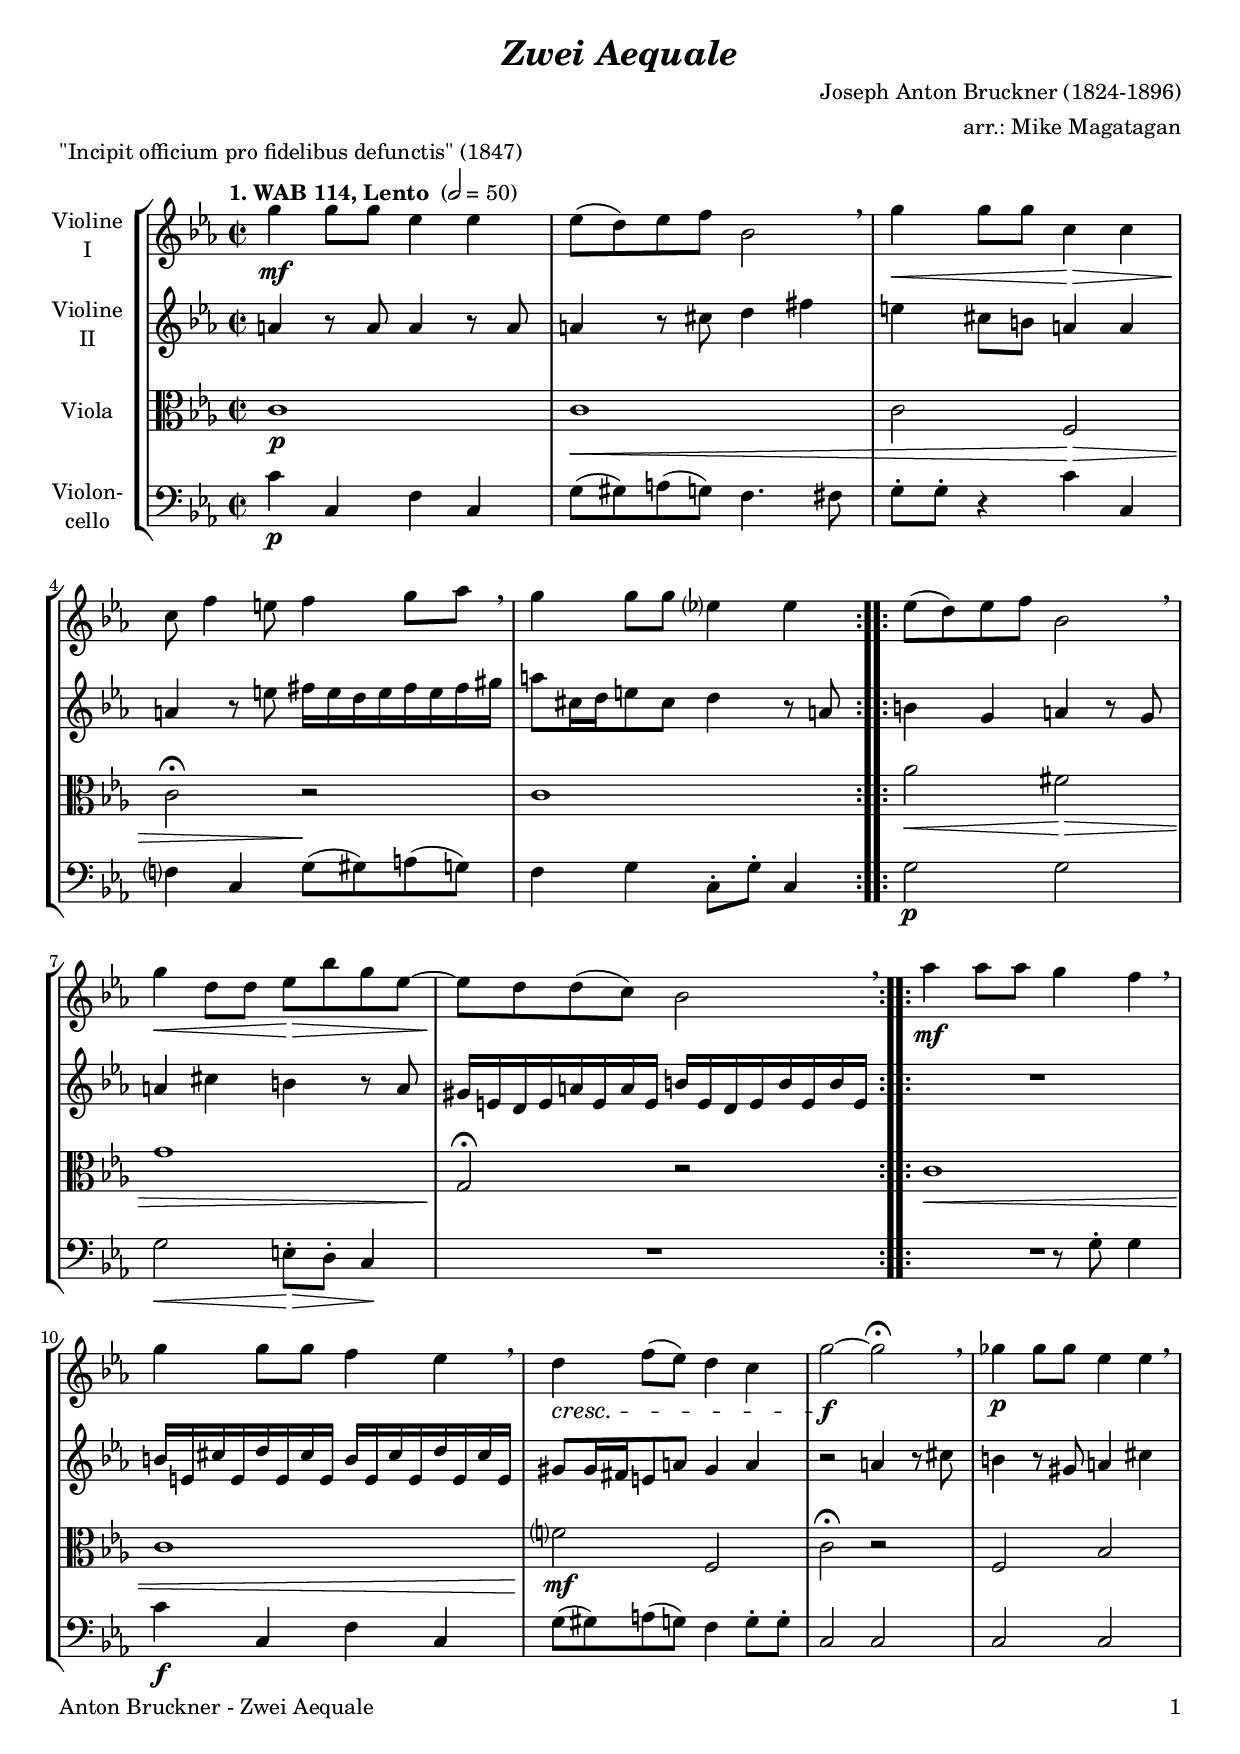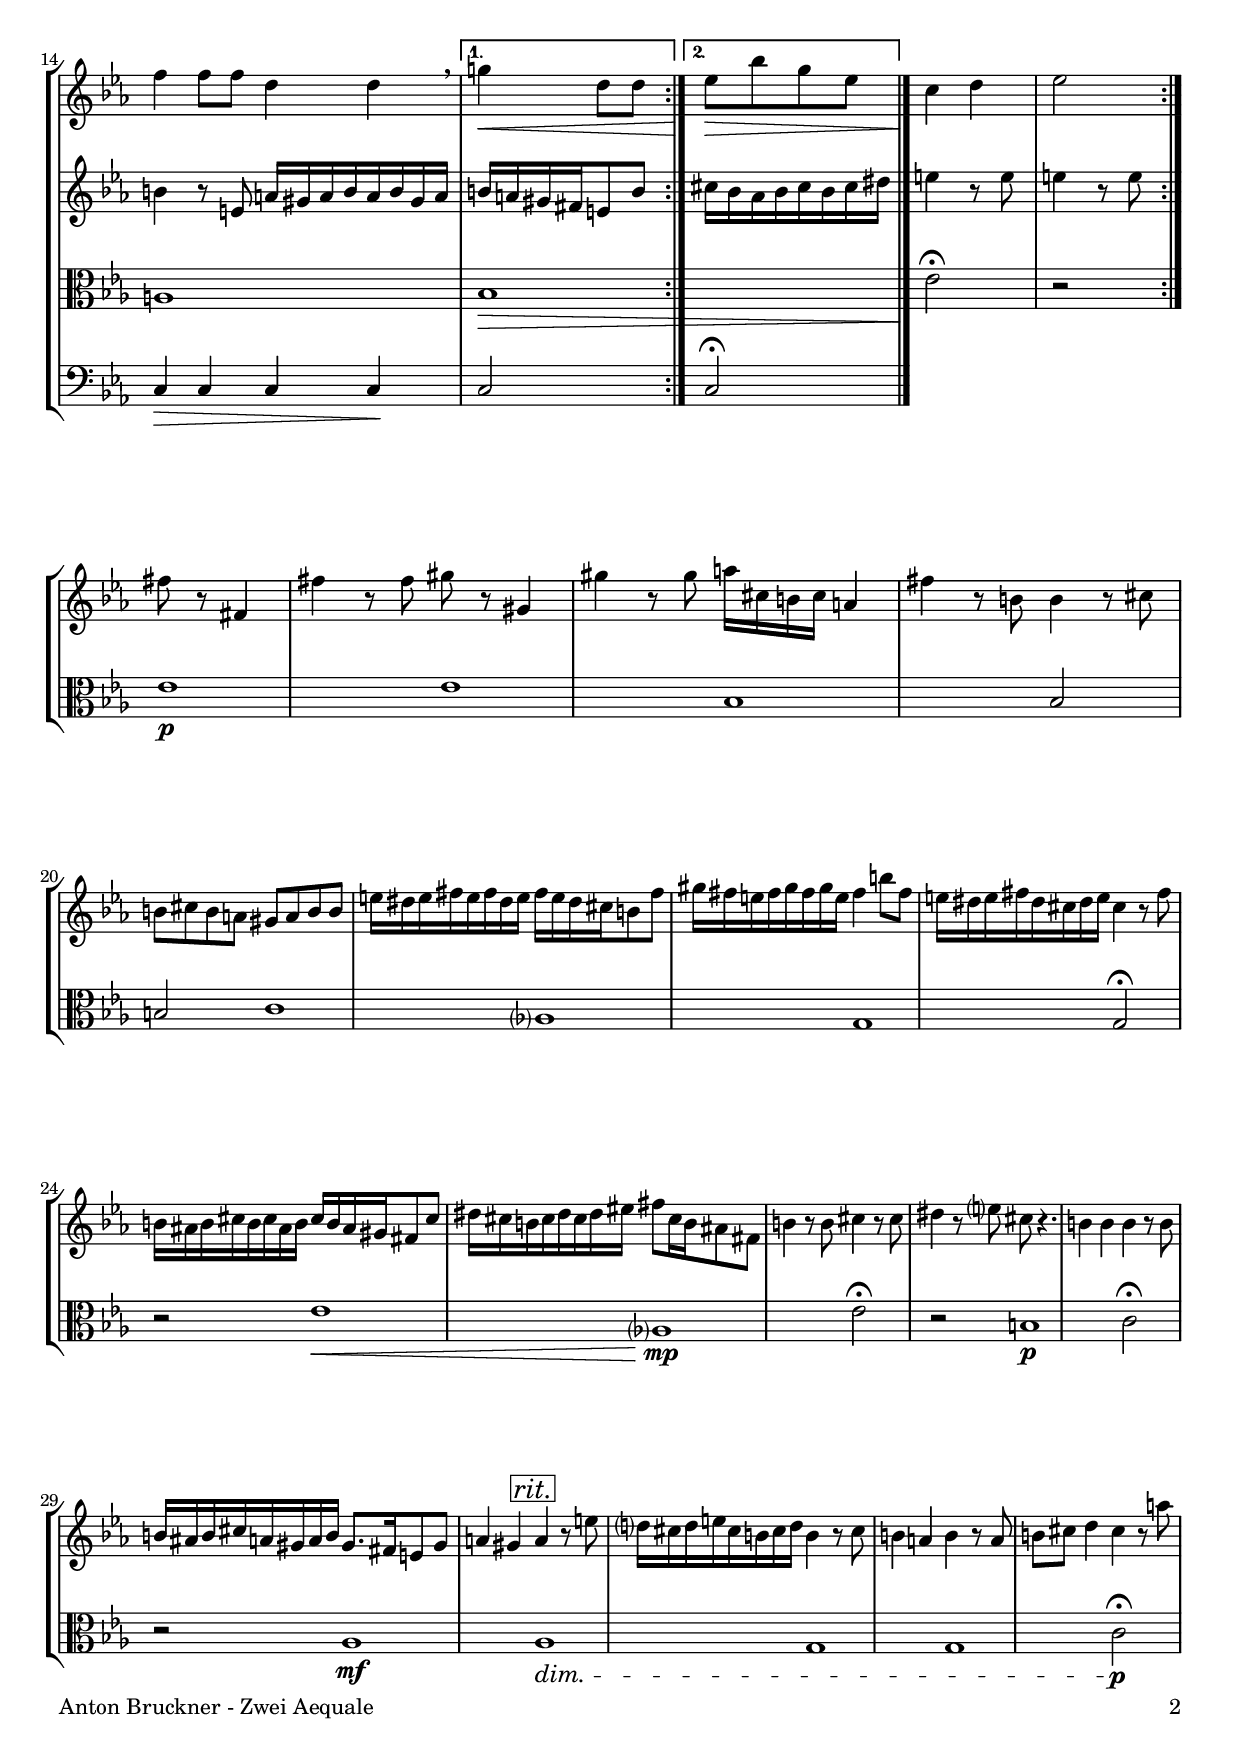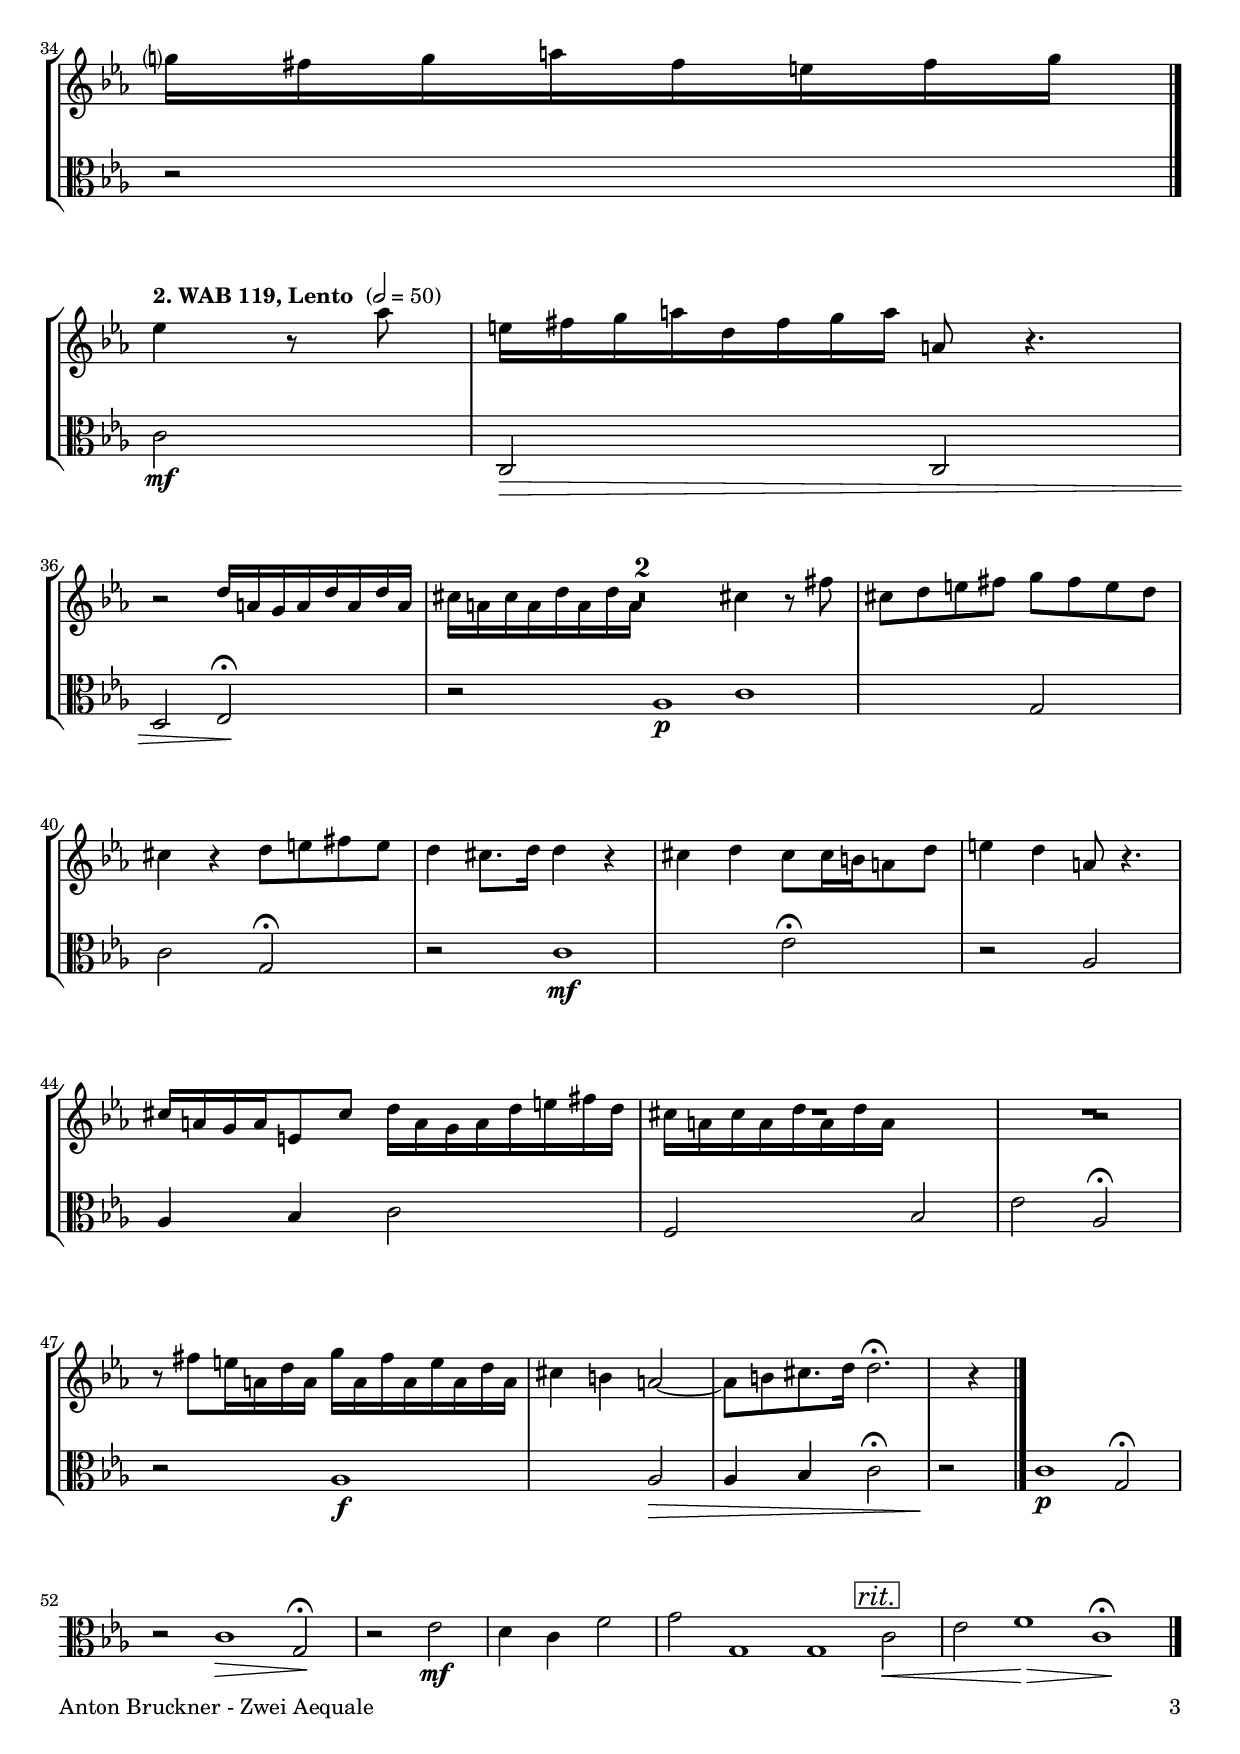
\version "2.24.1"
\include "deutsch.ly"

#(set-global-staff-size 19)

\header {
  title     = \markup \bold \italic "Zwei Aequale"
  composer  = "Joseph Anton Bruckner (1824-1896)"
  arranger  = "arr.: Mike Magatagan"
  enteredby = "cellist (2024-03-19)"
  piece = "\"Incipit officium pro fidelibus defunctis\" (1847)"
}

voiceconsts = {
  \key c \minor
  \clef "treble"
  \time 2/2
%  \numericTimeSignature
  \compressEmptyMeasures
% Set default beaming for all staves
%  \set Timing.beamExceptions = #'()
%  \set Timing.baseMoment     = #(ly:make-moment 1 4)
%  \set Timing.beatStructure  = #'(1 1 1)
}

mist = "string ensemble 1"
mivl = "violin"
miva = "viola"
miba = "cello"

introa = {        \tempo "1. WAB 114, Lento " 2=50 }
introb = { \break \tempo "2. WAB 119, Lento " 2=50 }

atem = \mark \markup \box \italic "a tempo"
daca = \mark \markup \box \italic "D.C."
prit = \mark \markup \box \italic "poco rit."
rit  = \mark \markup \box \italic "rit."

\include "v1.ily"
\include "v2.ily"
vc = \relative c' {
 \voiceconsts
 \clef "alto"
 
 \introa
 c1\p
 c\<
 c2 f,\!\>
 c'\fermata r\!
 c1
 as'2\< fis\!\>
 g1
 g,2\fermata\! r
 c1\<
 c
 f?2\!\mf f,

 c'\fermata r
 f, b
 a1
 b\>
 es2\!\fermata r
 es1\p
 es
 b
 b2 h
 c1
 as?
 g

 g2\fermata r
 es'1\<
 as,?\!\mp
 es'2\fermata r
 h1\p
 c2\fermata r
 as1\mf \rit
 as\dim
 g
 g
 c2\fermata\p r \bar "|."

 \introb
 c\mf c,\>
 c d
 es\fermata\! r
 as1\p
 c
 g2 c
 g\fermata r
 c1\mf
 es2\fermata r
 as, as4 b

 c2 f,
 b es
 as,\fermata r
 as1\f
 as2\> as4 b
 c2\fermata r\!
 c1\p
 g2\fermata r
 c1\>
 g2\fermata\! r

 es'\mf d4 c
 f2 g
 g,1
 g \rit
 c2\< es
 f1\!\>
 c\fermata\! \bar "|."
}

\include "v4.ily"

music = \new StaffGroup <<
      \new Staff {
	\set Staff.midiInstrument = \mivl
	\set Staff.instrumentName = \markup \center-column { "Violine" "I" }
	\transpose c c { \va }
      }

      \new Staff {
	\set Staff.midiInstrument = \mivl
	\set Staff.instrumentName = \markup \center-column { "Violine" "II" }
	\transpose c c { \vb }
      }

      \new Staff {
	\set Staff.midiInstrument = \miba
	\set Staff.instrumentName = \markup \center-column { "Viola" }
	\transpose c c { \vc }
      }

      \new Staff {
	\set Staff.midiInstrument = \miba
	\set Staff.instrumentName = \markup \center-column { "Violon-" "cello" }
	\transpose c c { \vd }
      }
>>

\book {
   \paper {
    print-page-number = ##t
    print-first-page-number = ##t
    ragged-last-bottom = ##f
    oddHeaderMarkup = \markup \null
    evenHeaderMarkup = \markup \null
    oddFooterMarkup = \markup {
      \fill-line {
        \if \should-print-page-number
        "Anton Bruckner - Zwei Aequale" \fromproperty #'page:page-number-string
      }
    }
    evenFooterMarkup = \oddFooterMarkup
  } \score {
    \music
    \layout {}
  }

  \score {
    \unfoldRepeats \music

    \midi {
      \context {
        \Score
      }
    }
  }
}